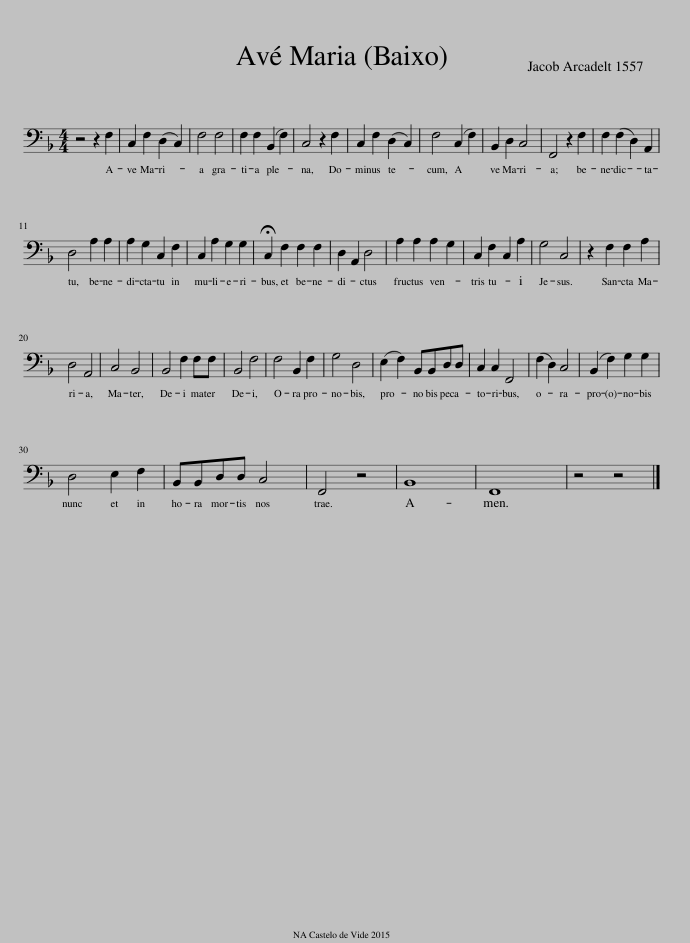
X:1
L:1/8
M:4/4
I:linebreak $
K:F
V:1 bass
V:1
 z4 z2 F,2 | C,2 F,2 (D,2 C,2) | F,4 F,4 | F,2 F,2 (B,,2 F,2) | C,4 z2 F,2 | %5
 C,2 F,2 (D,2 C,2) | F,4 (C,2 F,2) | B,,2 D,2 C,4 | F,,4 z2 F,2 | F,2 (F,2 D,2) A,,2 |$ %10
 D,4 A,2 A,2 | A,2 G,2 C,2 F,2 | C,2 A,2 G,2 G,2 | !fermata!C,2 F,2 F,2 F,2 | D,2 A,,2 D,4 | %15
 A,2 A,2 A,2 G,2 | C,2 F,2 C,2 A,2 | G,4 C,4 | z2 F,2 F,2 A,2 |$ D,4 A,,4 | %20
 C,4 B,,4 | B,,4 F,2 F,F, | B,,4 F,4 | F,4 B,,2 F,2 | G,4 D,4 | %25
 (E,2 F,2) B,,B,,D,D, | C,2 C,2 F,,4 | (F,2 D,2) C,4 | (B,,2 F,2) G,2 G,2 |$ D,4 E,2 F,2 | %30
 B,,B,,D,D, C,4 | F,,4 z4 | B,,8 | F,,8 | z4 z4 |] %35
